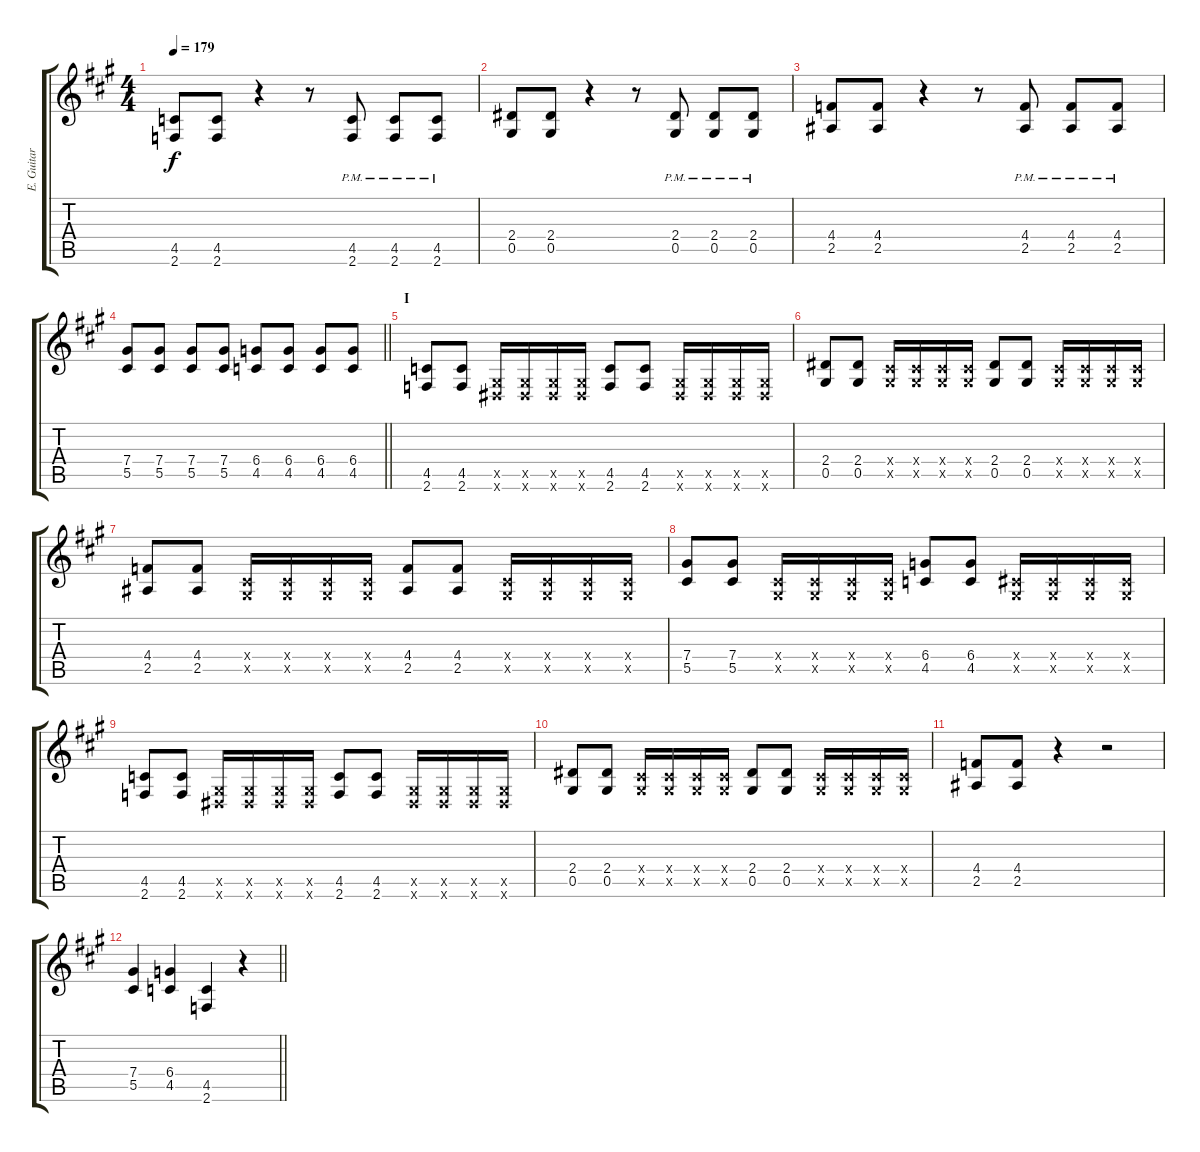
\track ("E. Guitar III" "E. Guitar ") {instrument overdrivenguitar}
\staff {score tabs}
\tuning (Eb4 Bb3 Gb3 Db3 Ab2 Eb2) {hide}
\ts (4 4)
\tempo 179
\clef g2
\ks a
(4.5 2.6).8{dy f} (4.5 2.6).8 r.4 r.8 (4.5{pm} 2.6{pm}).8 (4.5{pm} 2.6{pm}).8 (4.5{pm} 2.6{pm}).8 |
(2.4 0.5).8 (2.4 0.5).8 r.4 r.8 (2.4{pm} 0.5{pm}).8 (2.4{pm} 0.5{pm}).8 (2.4{pm} 0.5{pm}).8 |
(4.4 2.5).8 (4.4 2.5).8 r.4 r.8 (4.4{pm} 2.5{pm}).8 (4.4{pm} 2.5{pm}).8 (4.4{pm} 2.5{pm}).8 |
\barLineRight lightlight
(7.4 5.5).8 (7.4 5.5).8 (7.4 5.5).8 (7.4 5.5).8 (6.4 4.5).8 (6.4 4.5).8 (6.4 4.5).8 (6.4 4.5).8 |
\section ("" "I")
(4.5 2.6).8 (4.5 2.6).8 (0.5{x} 0.6{x}).16 (0.5{x} 0.6{x}).16 (0.5{x} 0.6{x}).16 (0.5{x} 0.6{x}).16 (4.5 2.6).8 (4.5 2.6).8 (0.5{x} 0.6{x}).16 (0.5{x} 0.6{x}).16 (0.5{x} 0.6{x}).16 (0.5{x} 0.6{x}).16 |
(2.4 0.5).8 (2.4 0.5).8 (0.4{x} 0.5{x}).16 (0.4{x} 0.5{x}).16 (0.4{x} 0.5{x}).16 (0.4{x} 0.5{x}).16 (2.4 0.5).8 (2.4 0.5).8 (0.4{x} 0.5{x}).16 (0.4{x} 0.5{x}).16 (0.4{x} 0.5{x}).16 (0.4{x} 0.5{x}).16 |
(4.4 2.5).8 (4.4 2.5).8 (0.4{x} 0.5{x}).16 (0.4{x} 0.5{x}).16 (0.4{x} 0.5{x}).16 (0.4{x} 0.5{x}).16 (4.4 2.5).8 (4.4 2.5).8 (0.4{x} 0.5{x}).16 (0.4{x} 0.5{x}).16 (0.4{x} 0.5{x}).16 (0.4{x} 0.5{x}).16 |
(7.4 5.5).8 (7.4 5.5).8 (0.4{x} 0.5{x}).16 (0.4{x} 0.5{x}).16 (0.4{x} 0.5{x}).16 (0.4{x} 0.5{x}).16 (6.4 4.5).8 (6.4 4.5).8 (0.4{x} 0.5{x}).16 (0.4{x} 0.5{x}).16 (0.4{x} 0.5{x}).16 (0.4{x} 0.5{x}).16 |
(4.5 2.6).8 (4.5 2.6).8 (0.5{x} 0.6{x}).16 (0.5{x} 0.6{x}).16 (0.5{x} 0.6{x}).16 (0.5{x} 0.6{x}).16 (4.5 2.6).8 (4.5 2.6).8 (0.5{x} 0.6{x}).16 (0.5{x} 0.6{x}).16 (0.5{x} 0.6{x}).16 (0.5{x} 0.6{x}).16 |
(2.4 0.5).8 (2.4 0.5).8 (0.4{x} 0.5{x}).16 (0.4{x} 0.5{x}).16 (0.4{x} 0.5{x}).16 (0.4{x} 0.5{x}).16 (2.4 0.5).8 (2.4 0.5).8 (0.4{x} 0.5{x}).16 (0.4{x} 0.5{x}).16 (0.4{x} 0.5{x}).16 (0.4{x} 0.5{x}).16 |
(4.4 2.5).8 (4.4 2.5).8 r.4 r.2 |
\barLineRight lightlight
(7.4 5.5).4 (6.4 4.5).4 (4.5 2.6).4 r.4
